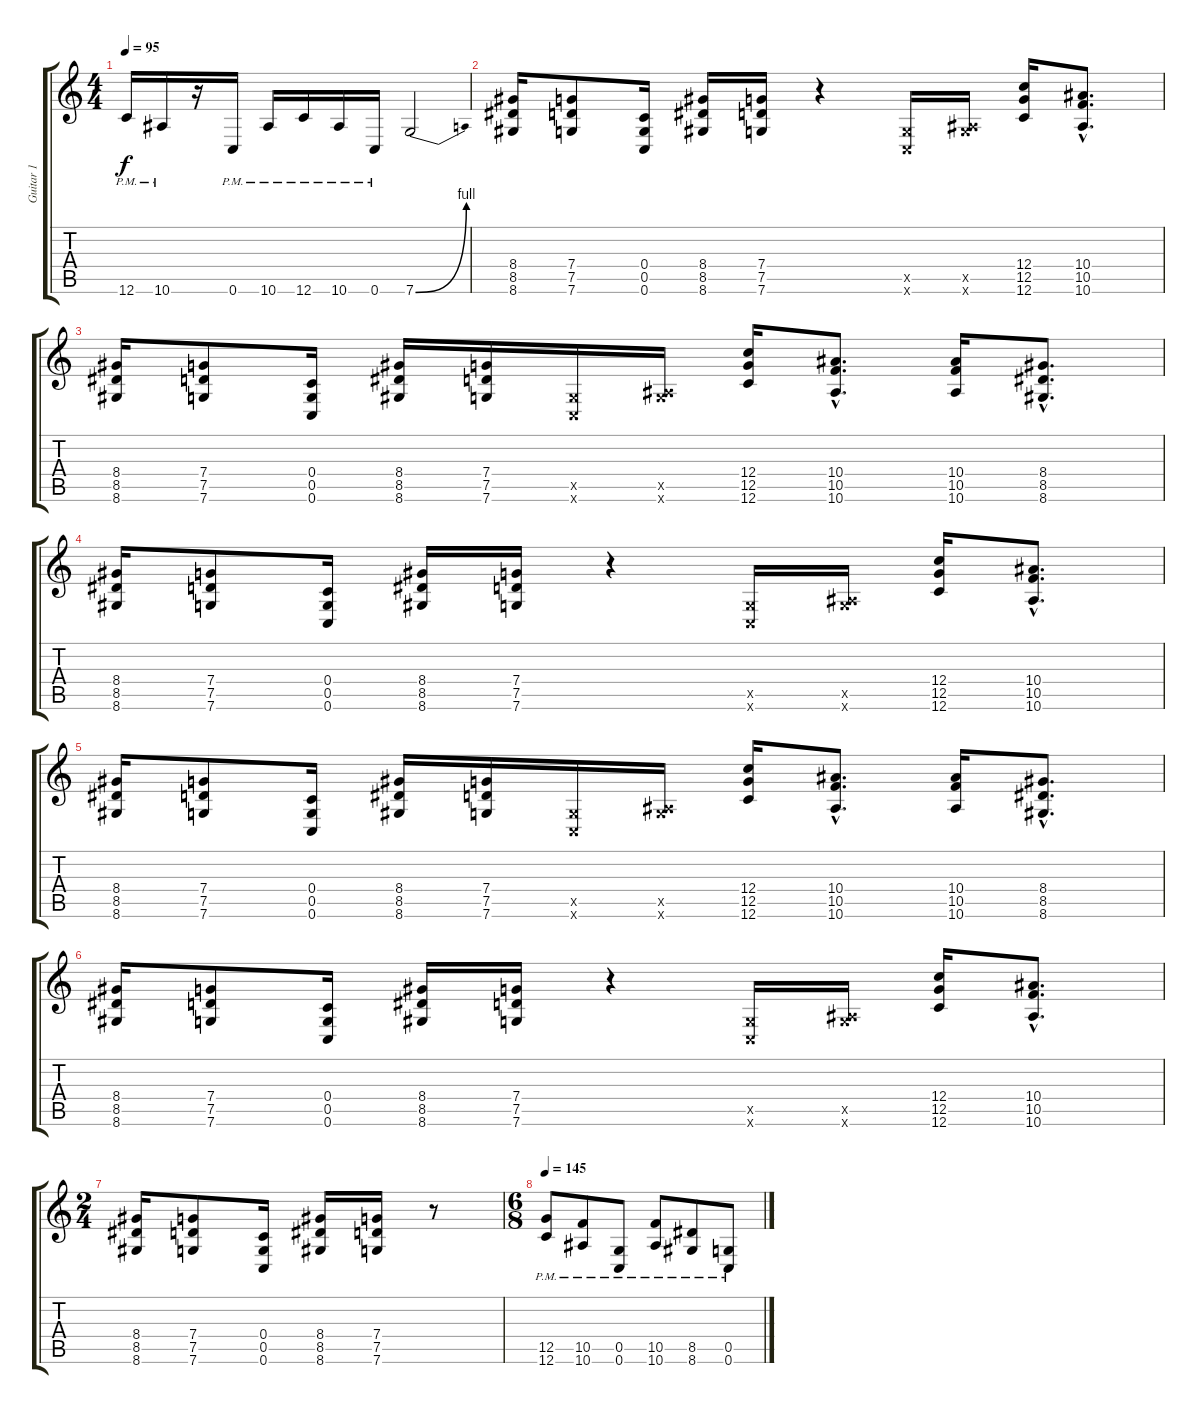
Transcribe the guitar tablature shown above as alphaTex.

\track ("Guitar 1" "Guitar 1") {instrument distortionguitar}
\staff {score tabs}
\tuning (D4 A3 F3 C3 G2 C2) {hide}
\ts (4 4)
\tempo 95
\clef g2
\ks c
12.6{pm}.16{dy f} 10.6{pm}.16 r.16 0.6{pm}.16 10.6{pm}.16 12.6{pm}.16 10.6{pm}.16 0.6{pm}.16 7.6{be (bend 0 0 60 4)}.2 |
(8.4 8.5 8.6).16 (7.4 7.5 7.6).8 (0.4 0.5 0.6).16 (8.4 8.5 8.6).16 (7.4 7.5 7.6).16 r.4 (0.5{x} 0.6{x}).16 (0.5{x} 10.6{x}).16 (12.4 12.5 12.6).16 (10.4{hac} 10.5{hac} 10.6{hac}).8{d} |
(8.4 8.5 8.6).16 (7.4 7.5 7.6).8 (0.4 0.5 0.6).16 (8.4 8.5 8.6).16 (7.4 7.5 7.6).16 (0.5{x} 0.6{x}).16 (0.5{x} 10.6{x}).16 (12.4 12.5 12.6).16 (10.4{hac} 10.5{hac} 10.6{hac}).8{d} (10.4 10.5 10.6).16 (8.4{hac} 8.5{hac} 8.6{hac}).8{d} |
(8.4 8.5 8.6).16 (7.4 7.5 7.6).8 (0.4 0.5 0.6).16 (8.4 8.5 8.6).16 (7.4 7.5 7.6).16 r.4 (0.5{x} 0.6{x}).16 (0.5{x} 10.6{x}).16 (12.4 12.5 12.6).16 (10.4{hac} 10.5{hac} 10.6{hac}).8{d} |
(8.4 8.5 8.6).16 (7.4 7.5 7.6).8 (0.4 0.5 0.6).16 (8.4 8.5 8.6).16 (7.4 7.5 7.6).16 (0.5{x} 0.6{x}).16 (0.5{x} 10.6{x}).16 (12.4 12.5 12.6).16 (10.4{hac} 10.5{hac} 10.6{hac}).8{d} (10.4 10.5 10.6).16 (8.4{hac} 8.5{hac} 8.6{hac}).8{d} |
(8.4 8.5 8.6).16 (7.4 7.5 7.6).8 (0.4 0.5 0.6).16 (8.4 8.5 8.6).16 (7.4 7.5 7.6).16 r.4 (0.5{x} 0.6{x}).16 (0.5{x} 10.6{x}).16 (12.4 12.5 12.6).16 (10.4{hac} 10.5{hac} 10.6{hac}).8{d} |
\ts (2 4)
(8.4 8.5 8.6).16 (7.4 7.5 7.6).8 (0.4 0.5 0.6).16 (8.4 8.5 8.6).16 (7.4 7.5 7.6).16 r.8 |
\ts (6 8)
\tempo 180
\tempo 145
(12.5{pm} 12.6{pm}).8 (10.5{pm} 10.6{pm}).8 (0.5{pm} 0.6{pm}).8 (10.5{pm} 10.6{pm}).8 (8.5{pm} 8.6{pm}).8 (0.5{pm} 0.6{pm}).8
